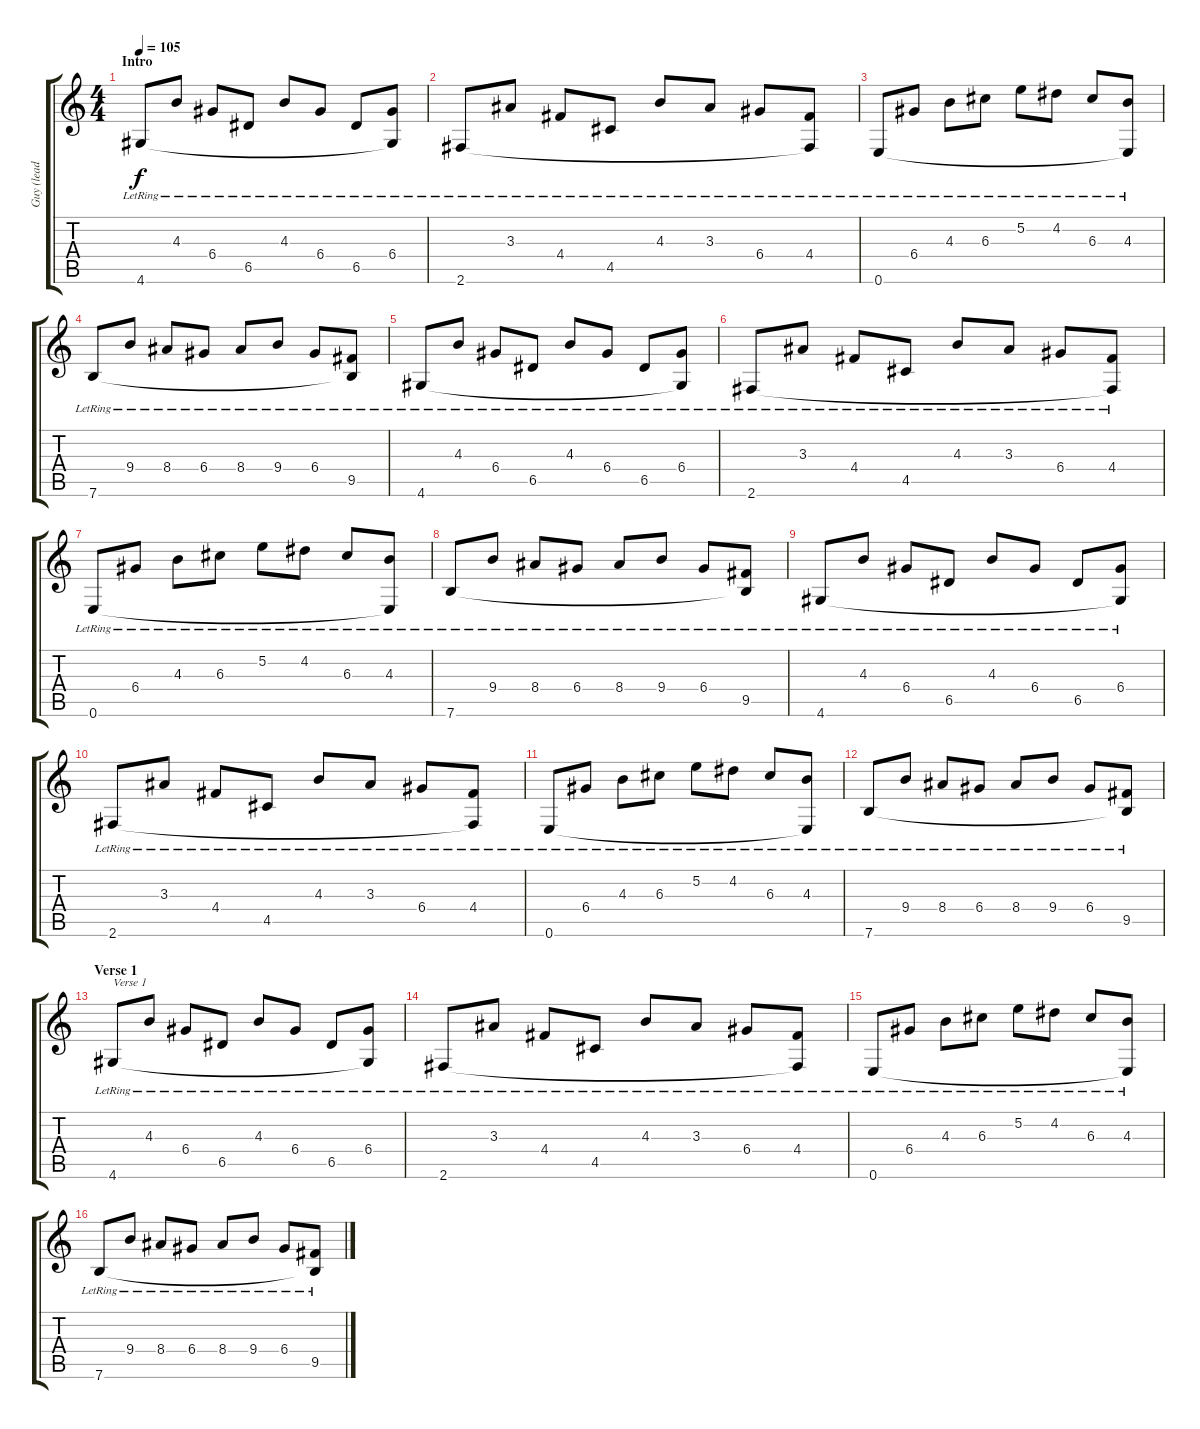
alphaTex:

\track ("Guy (lead guitar)" "Guy (lead ") {instrument acousticguitarsteel}
\staff {score tabs}
\tuning (E4 B3 G3 D3 A2 E2) {hide}
\ts (4 4)
\section ("" "Intro")
\tempo 105
\clef g2
\ks c
4.6{lr}.8{dy f instrument acousticguitarsteel} 4.3{lr}.8 6.4{lr}.8 6.5{lr}.8 4.3{lr}.8 6.4{lr}.8 6.5{lr}.8 (6.4{lr} 4.6{t}).8 |
2.6{lr}.8 3.3{lr}.8 4.4{lr}.8 4.5{lr}.8 4.3{lr}.8 3.3{lr}.8 6.4{lr}.8 (4.4{lr} 2.6{t}).8 |
0.6{lr}.8 6.4{lr}.8 4.3{lr}.8 6.3{lr}.8 5.2{lr}.8 4.2{lr}.8 6.3{lr}.8 (4.3{lr} 0.6{t}).8 |
7.6{lr}.8 9.4{lr}.8 8.4{lr}.8 6.4{lr}.8 8.4{lr}.8 9.4{lr}.8 6.4{lr}.8 (9.5{lr} 7.6{t}).8 |
4.6{lr}.8 4.3{lr}.8 6.4{lr}.8 6.5{lr}.8 4.3{lr}.8 6.4{lr}.8 6.5{lr}.8 (6.4{lr} 4.6{t}).8 |
2.6{lr}.8 3.3{lr}.8 4.4{lr}.8 4.5{lr}.8 4.3{lr}.8 3.3{lr}.8 6.4{lr}.8 (4.4{lr} 2.6{t}).8 |
0.6{lr}.8 6.4{lr}.8 4.3{lr}.8 6.3{lr}.8 5.2{lr}.8 4.2{lr}.8 6.3{lr}.8 (4.3{lr} 0.6{t}).8 |
7.6{lr}.8 9.4{lr}.8 8.4{lr}.8 6.4{lr}.8 8.4{lr}.8 9.4{lr}.8 6.4{lr}.8 (9.5{lr} 7.6{t}).8 |
4.6{lr}.8 4.3{lr}.8 6.4{lr}.8 6.5{lr}.8 4.3{lr}.8 6.4{lr}.8 6.5{lr}.8 (6.4{lr} 4.6{t}).8 |
2.6{lr}.8 3.3{lr}.8 4.4{lr}.8 4.5{lr}.8 4.3{lr}.8 3.3{lr}.8 6.4{lr}.8 (4.4{lr} 2.6{t}).8 |
0.6{lr}.8 6.4{lr}.8 4.3{lr}.8 6.3{lr}.8 5.2{lr}.8 4.2{lr}.8 6.3{lr}.8 (4.3{lr} 0.6{t}).8 |
7.6{lr}.8 9.4{lr}.8 8.4{lr}.8 6.4{lr}.8 8.4{lr}.8 9.4{lr}.8 6.4{lr}.8 (9.5{lr} 7.6{t}).8 |
\section ("" "Verse 1")
4.6{lr}.8{txt "Verse 1"} 4.3{lr}.8 6.4{lr}.8 6.5{lr}.8 4.3{lr}.8 6.4{lr}.8 6.5{lr}.8 (6.4{lr} 4.6{t}).8 |
2.6{lr}.8 3.3{lr}.8 4.4{lr}.8 4.5{lr}.8 4.3{lr}.8 3.3{lr}.8 6.4{lr}.8 (4.4{lr} 2.6{t}).8 |
0.6{lr}.8 6.4{lr}.8 4.3{lr}.8 6.3{lr}.8 5.2{lr}.8 4.2{lr}.8 6.3{lr}.8 (4.3{lr} 0.6{t}).8 |
7.6{lr}.8 9.4{lr}.8 8.4{lr}.8 6.4{lr}.8 8.4{lr}.8 9.4{lr}.8 6.4{lr}.8 (9.5{lr} 7.6{t}).8
